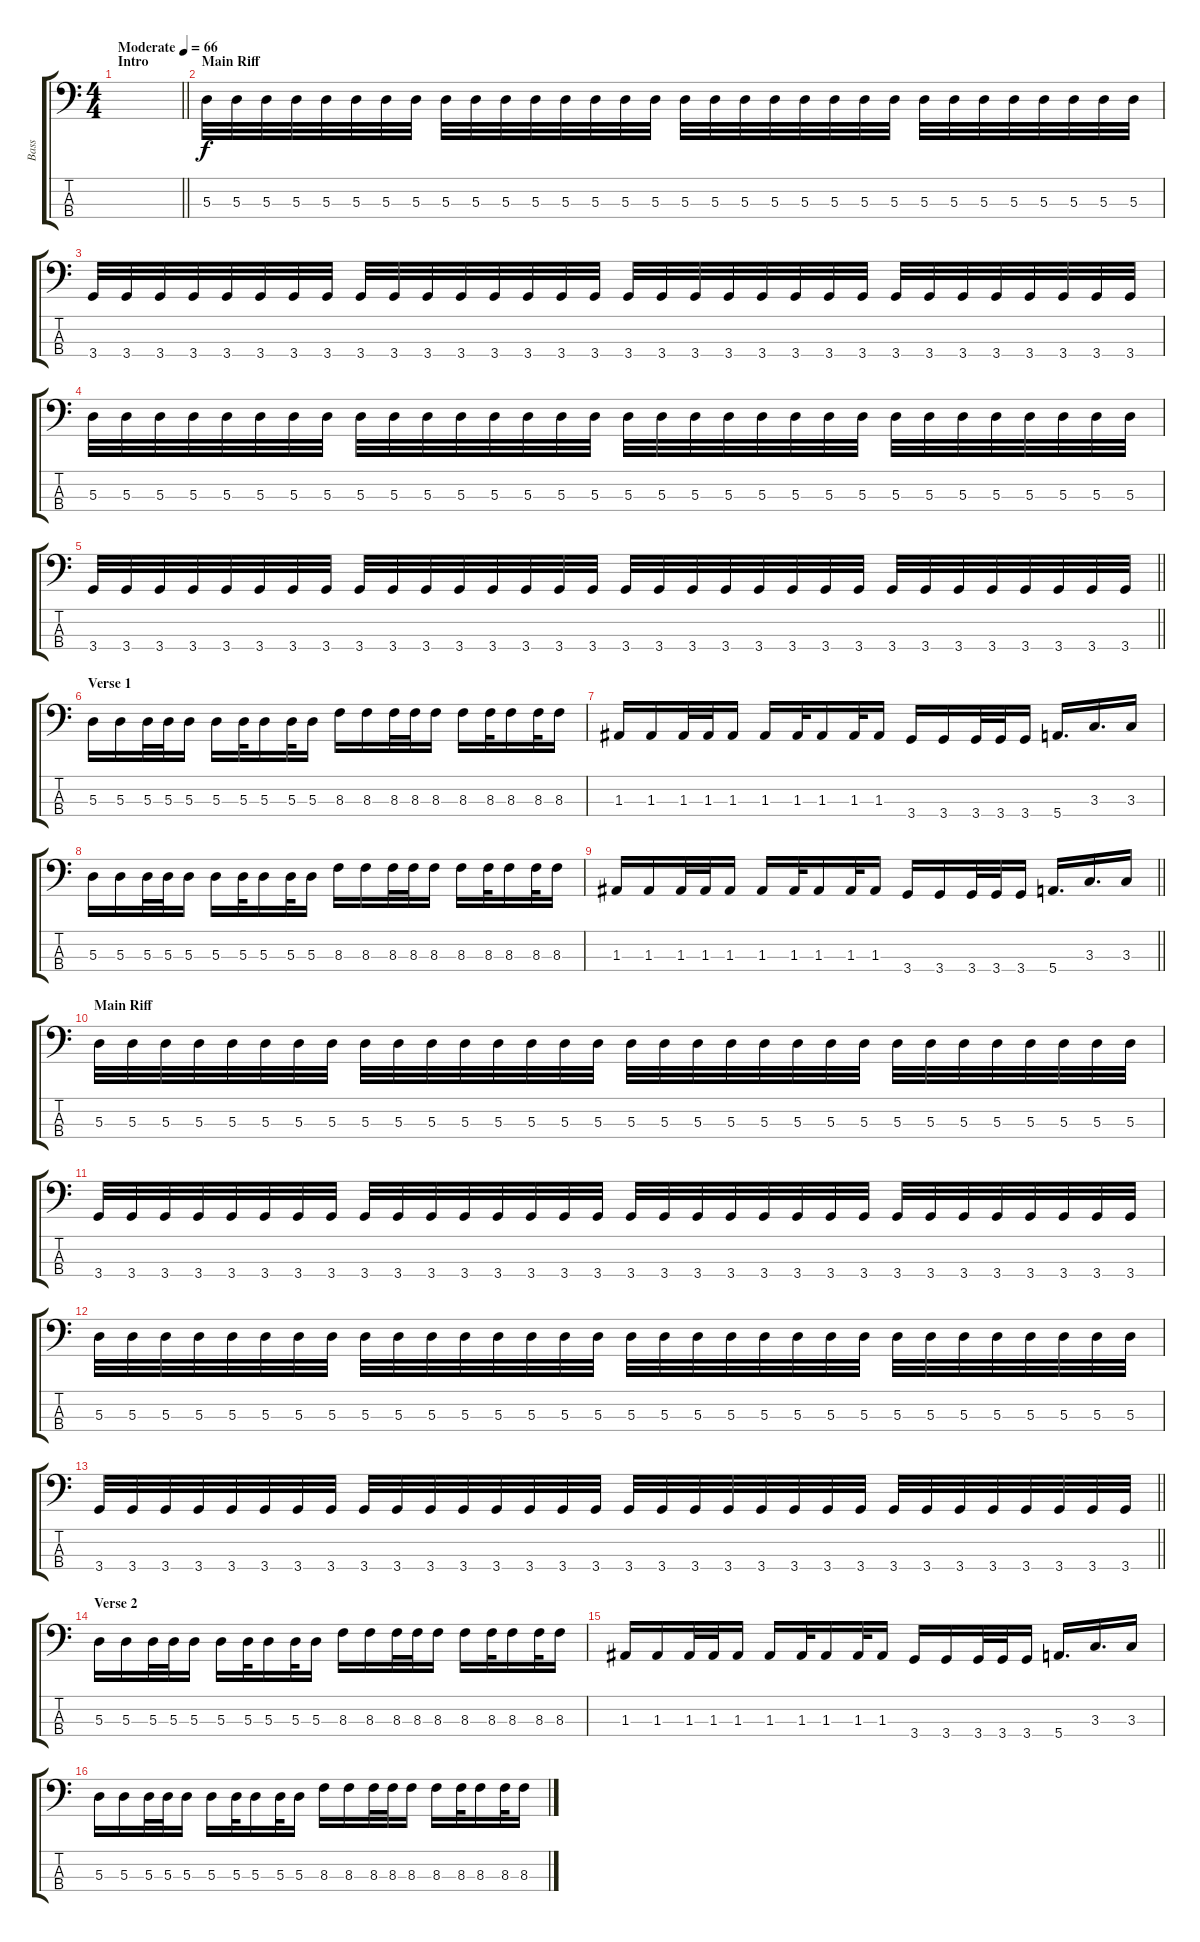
\track ("Bass" "Bass") {instrument electricbassfinger}
\staff {score tabs}
\tuning (G2 D2 A1 E1) {hide}
\ts (4 4)
\section ("" "Intro")
\tempo (66 "Moderate")
\clef f4
\barLineRight lightlight
\ks c
|
\section ("" "Main Riff")
5.3.32 5.3.32 5.3.32 5.3.32 5.3.32 5.3.32 5.3.32 5.3.32 5.3.32 5.3.32 5.3.32 5.3.32 5.3.32 5.3.32 5.3.32 5.3.32 5.3.32 5.3.32 5.3.32 5.3.32 5.3.32 5.3.32 5.3.32 5.3.32 5.3.32 5.3.32 5.3.32 5.3.32 5.3.32 5.3.32 5.3.32 5.3.32 |
3.4.32 3.4.32 3.4.32 3.4.32 3.4.32 3.4.32 3.4.32 3.4.32 3.4.32 3.4.32 3.4.32 3.4.32 3.4.32 3.4.32 3.4.32 3.4.32 3.4.32 3.4.32 3.4.32 3.4.32 3.4.32 3.4.32 3.4.32 3.4.32 3.4.32 3.4.32 3.4.32 3.4.32 3.4.32 3.4.32 3.4.32 3.4.32 |
5.3.32 5.3.32 5.3.32 5.3.32 5.3.32 5.3.32 5.3.32 5.3.32 5.3.32 5.3.32 5.3.32 5.3.32 5.3.32 5.3.32 5.3.32 5.3.32 5.3.32 5.3.32 5.3.32 5.3.32 5.3.32 5.3.32 5.3.32 5.3.32 5.3.32 5.3.32 5.3.32 5.3.32 5.3.32 5.3.32 5.3.32 5.3.32 |
\barLineRight lightlight
3.4.32 3.4.32 3.4.32 3.4.32 3.4.32 3.4.32 3.4.32 3.4.32 3.4.32 3.4.32 3.4.32 3.4.32 3.4.32 3.4.32 3.4.32 3.4.32 3.4.32 3.4.32 3.4.32 3.4.32 3.4.32 3.4.32 3.4.32 3.4.32 3.4.32 3.4.32 3.4.32 3.4.32 3.4.32 3.4.32 3.4.32 3.4.32 |
\section ("" "Verse 1")
5.3.16 5.3.16 5.3.32 5.3.32 5.3.16 5.3.16 5.3.32 5.3.16 5.3.32 5.3.16 8.3.16 8.3.16 8.3.32 8.3.32 8.3.16 8.3.16 8.3.32 8.3.16 8.3.32 8.3.16 |
1.3.16 1.3.16 1.3.32 1.3.32 1.3.16 1.3.16 1.3.32 1.3.16 1.3.32 1.3.16 3.4.16 3.4.16 3.4.32 3.4.32 3.4.16 5.4.16{d} 3.3.16{d} 3.3.16 |
5.3.16 5.3.16 5.3.32 5.3.32 5.3.16 5.3.16 5.3.32 5.3.16 5.3.32 5.3.16 8.3.16 8.3.16 8.3.32 8.3.32 8.3.16 8.3.16 8.3.32 8.3.16 8.3.32 8.3.16 |
\barLineRight lightlight
1.3.16 1.3.16 1.3.32 1.3.32 1.3.16 1.3.16 1.3.32 1.3.16 1.3.32 1.3.16 3.4.16 3.4.16 3.4.32 3.4.32 3.4.16 5.4.16{d} 3.3.16{d} 3.3.16 |
\section ("" "Main Riff")
5.3.32 5.3.32 5.3.32 5.3.32 5.3.32 5.3.32 5.3.32 5.3.32 5.3.32 5.3.32 5.3.32 5.3.32 5.3.32 5.3.32 5.3.32 5.3.32 5.3.32 5.3.32 5.3.32 5.3.32 5.3.32 5.3.32 5.3.32 5.3.32 5.3.32 5.3.32 5.3.32 5.3.32 5.3.32 5.3.32 5.3.32 5.3.32 |
3.4.32 3.4.32 3.4.32 3.4.32 3.4.32 3.4.32 3.4.32 3.4.32 3.4.32 3.4.32 3.4.32 3.4.32 3.4.32 3.4.32 3.4.32 3.4.32 3.4.32 3.4.32 3.4.32 3.4.32 3.4.32 3.4.32 3.4.32 3.4.32 3.4.32 3.4.32 3.4.32 3.4.32 3.4.32 3.4.32 3.4.32 3.4.32 |
5.3.32 5.3.32 5.3.32 5.3.32 5.3.32 5.3.32 5.3.32 5.3.32 5.3.32 5.3.32 5.3.32 5.3.32 5.3.32 5.3.32 5.3.32 5.3.32 5.3.32 5.3.32 5.3.32 5.3.32 5.3.32 5.3.32 5.3.32 5.3.32 5.3.32 5.3.32 5.3.32 5.3.32 5.3.32 5.3.32 5.3.32 5.3.32 |
\barLineRight lightlight
3.4.32 3.4.32 3.4.32 3.4.32 3.4.32 3.4.32 3.4.32 3.4.32 3.4.32 3.4.32 3.4.32 3.4.32 3.4.32 3.4.32 3.4.32 3.4.32 3.4.32 3.4.32 3.4.32 3.4.32 3.4.32 3.4.32 3.4.32 3.4.32 3.4.32 3.4.32 3.4.32 3.4.32 3.4.32 3.4.32 3.4.32 3.4.32 |
\section ("" "Verse 2")
5.3.16 5.3.16 5.3.32 5.3.32 5.3.16 5.3.16 5.3.32 5.3.16 5.3.32 5.3.16 8.3.16 8.3.16 8.3.32 8.3.32 8.3.16 8.3.16 8.3.32 8.3.16 8.3.32 8.3.16 |
1.3.16 1.3.16 1.3.32 1.3.32 1.3.16 1.3.16 1.3.32 1.3.16 1.3.32 1.3.16 3.4.16 3.4.16 3.4.32 3.4.32 3.4.16 5.4.16{d} 3.3.16{d} 3.3.16 |
5.3.16 5.3.16 5.3.32 5.3.32 5.3.16 5.3.16 5.3.32 5.3.16 5.3.32 5.3.16 8.3.16 8.3.16 8.3.32 8.3.32 8.3.16 8.3.16 8.3.32 8.3.16 8.3.32 8.3.16
